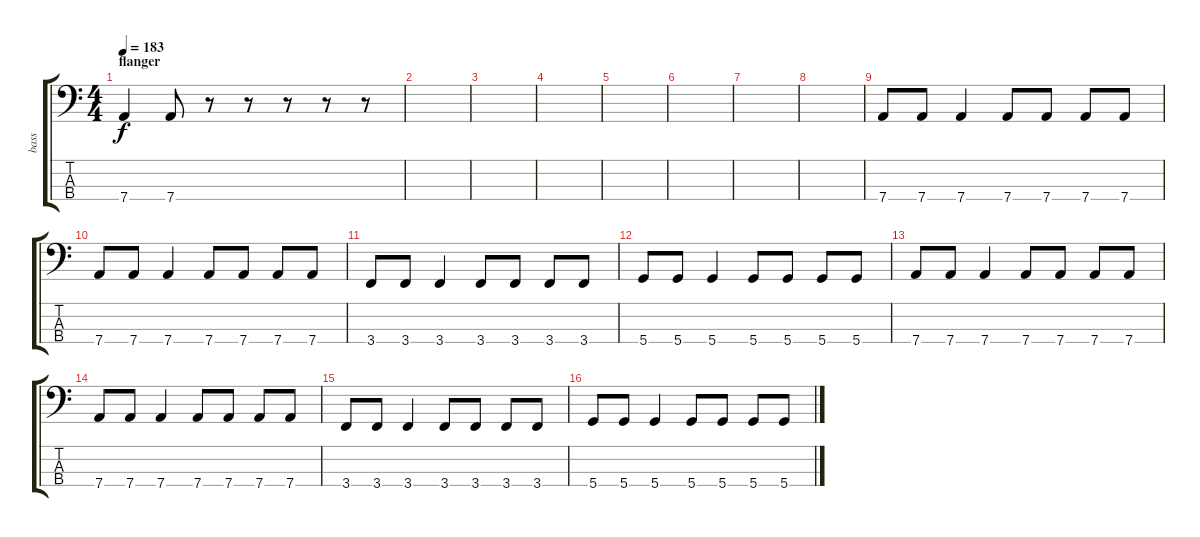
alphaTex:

\track ("bass" "bass") {instrument electricbasspick}
\staff {score tabs}
\tuning (G2 D2 A1 D1) {hide}
\ts (4 4)
\section ("" "flanger")
\tempo 183
\clef f4
\ks c
7.4.4{dy f} 7.4.8 r.8 r.8 r.8 r.8 r.8 |
|
|
|
|
|
|
|
7.4.8 7.4.8 7.4.4 7.4.8 7.4.8 7.4.8 7.4.8 |
7.4.8 7.4.8 7.4.4 7.4.8 7.4.8 7.4.8 7.4.8 |
3.4.8 3.4.8 3.4.4 3.4.8 3.4.8 3.4.8 3.4.8 |
5.4.8 5.4.8 5.4.4 5.4.8 5.4.8 5.4.8 5.4.8 |
7.4.8 7.4.8 7.4.4 7.4.8 7.4.8 7.4.8 7.4.8 |
7.4.8 7.4.8 7.4.4 7.4.8 7.4.8 7.4.8 7.4.8 |
3.4.8 3.4.8 3.4.4 3.4.8 3.4.8 3.4.8 3.4.8 |
5.4.8 5.4.8 5.4.4 5.4.8 5.4.8 5.4.8 5.4.8
